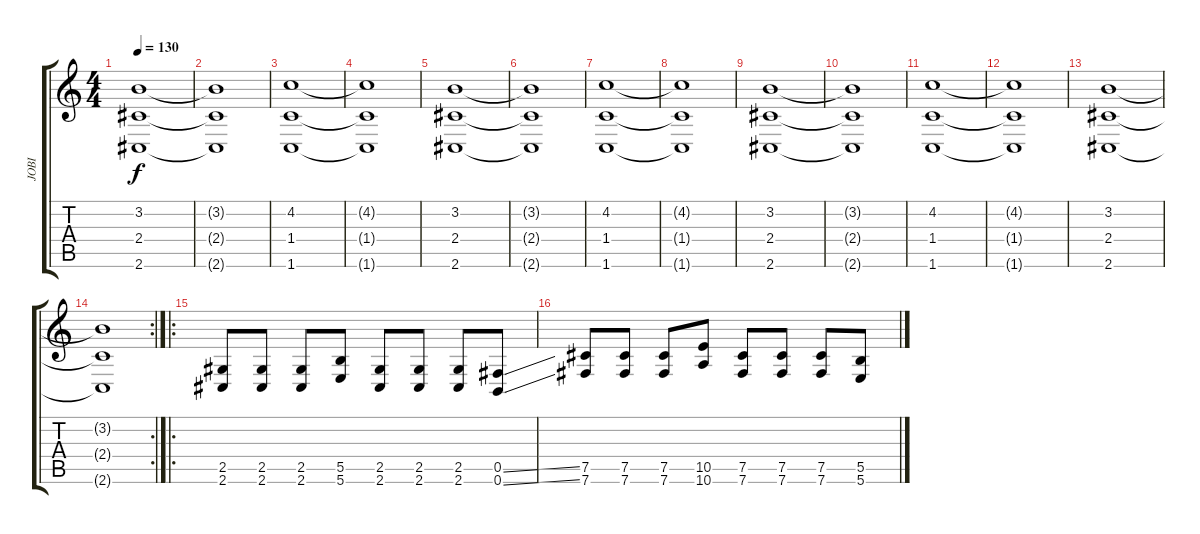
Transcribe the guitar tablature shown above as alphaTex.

\track ("JOBI" "JOBI") {instrument overdrivenguitar}
\staff {score tabs}
\tuning (Db4 Ab3 E3 B2 Gb2 B1) {hide}
\ts (4 4)
\tempo 130
\clef g2
\ks c
(3.2 2.4 2.6).1{dy f} |
(3.2{t} 2.4{t} 2.6{t}).1 |
(4.2 1.4 1.6).1{instrument synthvoice} |
(4.2{t} 1.4{t} 1.6{t}).1 |
(3.2 2.4 2.6).1 |
(3.2{t} 2.4{t} 2.6{t}).1 |
(4.2 1.4 1.6).1{instrument synthvoice} |
(4.2{t} 1.4{t} 1.6{t}).1 |
(3.2 2.4 2.6).1 |
(3.2{t} 2.4{t} 2.6{t}).1 |
(4.2 1.4 1.6).1{instrument synthvoice} |
(4.2{t} 1.4{t} 1.6{t}).1 |
(3.2 2.4 2.6).1 |
\rc 2
(3.2{t} 2.4{t} 2.6{t}).1 |
\ro
(2.5 2.6).8 (2.5 2.6).8 (2.5 2.6).8 (5.5 5.6).8 (2.5 2.6).8 (2.5 2.6).8 (2.5 2.6).8 (0.5{ss} 0.6{ss}).8 |
(7.5 7.6).8 (7.5 7.6).8 (7.5 7.6).8 (10.5 10.6).8 (7.5 7.6).8 (7.5 7.6).8 (7.5 7.6).8 (5.5{ss} 5.6{ss}).8
